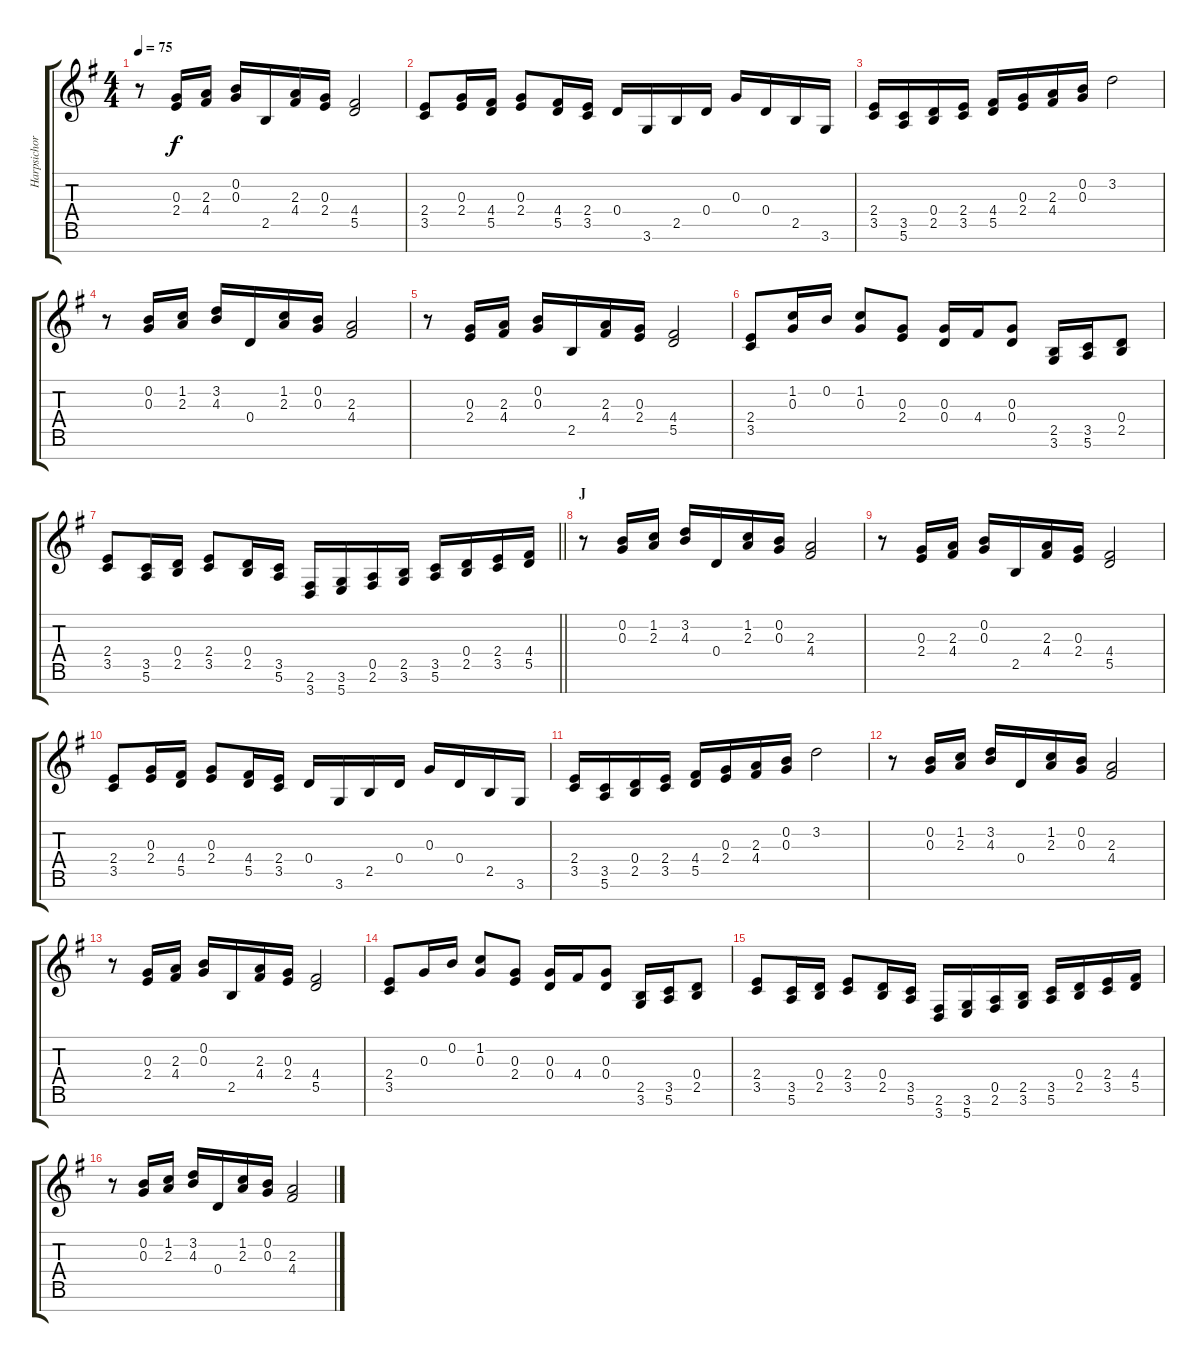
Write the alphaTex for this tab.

\track ("Harpsichord (Right Hand)" "Harpsichor") {instrument harpsichord}
\staff {score tabs}
\tuning (E5 B4 G4 D4 A3 E3 B2) {hide}
\ts (4 4)
\tempo 75
\clef g2
\ks g
r.8{dy f} (0.3 2.4).16 (2.3 4.4).16 (0.2 0.3).16 2.5.16 (2.3 4.4).16 (0.3 2.4).16 (4.4 5.5).2 |
(2.4 3.5).8 (0.3 2.4).16 (4.4 5.5).16 (0.3 2.4).8 (4.4 5.5).16 (2.4 3.5).16 0.4.16 3.6.16 2.5.16 0.4.16 0.3.16 0.4.16 2.5.16 3.6.16 |
(2.4 3.5).16 (3.5 5.6).16 (0.4 2.5).16 (2.4 3.5).16 (4.4 5.5).16 (0.3 2.4).16 (2.3 4.4).16 (0.2 0.3).16 3.2.2 |
r.8 (0.2 0.3).16 (1.2 2.3).16 (3.2 4.3).16 0.4.16 (1.2 2.3).16 (0.2 0.3).16 (2.3 4.4).2 |
r.8 (0.3 2.4).16 (2.3 4.4).16 (0.2 0.3).16 2.5.16 (2.3 4.4).16 (0.3 2.4).16 (4.4 5.5).2 |
(2.4 3.5).8 (1.2 0.3).16 0.2.16 (1.2 0.3).8 (0.3 2.4).8 (0.3 0.4).16 4.4.16 (0.3 0.4).8 (2.5 3.6).16 (3.5 5.6).16 (0.4 2.5).8 |
\barLineRight lightlight
(2.4 3.5).8 (3.5 5.6).16 (0.4 2.5).16 (2.4 3.5).8 (0.4 2.5).16 (3.5 5.6).16 (2.6 3.7).16 (3.6 5.7).16 (0.5 2.6).16 (2.5 3.6).16 (3.5 5.6).16 (0.4 2.5).16 (2.4 3.5).16 (4.4 5.5).16 |
\section ("" "J")
r.8 (0.2 0.3).16 (1.2 2.3).16 (3.2 4.3).16 0.4.16 (1.2 2.3).16 (0.2 0.3).16 (2.3 4.4).2 |
r.8 (0.3 2.4).16 (2.3 4.4).16 (0.2 0.3).16 2.5.16 (2.3 4.4).16 (0.3 2.4).16 (4.4 5.5).2 |
(2.4 3.5).8 (0.3 2.4).16 (4.4 5.5).16 (0.3 2.4).8 (4.4 5.5).16 (2.4 3.5).16 0.4.16 3.6.16 2.5.16 0.4.16 0.3.16 0.4.16 2.5.16 3.6.16 |
(2.4 3.5).16 (3.5 5.6).16 (0.4 2.5).16 (2.4 3.5).16 (4.4 5.5).16 (0.3 2.4).16 (2.3 4.4).16 (0.2 0.3).16 3.2.2 |
r.8 (0.2 0.3).16 (1.2 2.3).16 (3.2 4.3).16 0.4.16 (1.2 2.3).16 (0.2 0.3).16 (2.3 4.4).2 |
r.8 (0.3 2.4).16 (2.3 4.4).16 (0.2 0.3).16 2.5.16 (2.3 4.4).16 (0.3 2.4).16 (4.4 5.5).2 |
(2.4 3.5).8 0.3.16 0.2.16 (1.2 0.3).8 (0.3 2.4).8 (0.3 0.4).16 4.4.16 (0.3 0.4).8 (2.5 3.6).16 (3.5 5.6).16 (0.4 2.5).8 |
(2.4 3.5).8 (3.5 5.6).16 (0.4 2.5).16 (2.4 3.5).8 (0.4 2.5).16 (3.5 5.6).16 (2.6 3.7).16 (3.6 5.7).16 (0.5 2.6).16 (2.5 3.6).16 (3.5 5.6).16 (0.4 2.5).16 (2.4 3.5).16 (4.4 5.5).16 |
r.8 (0.2 0.3).16 (1.2 2.3).16 (3.2 4.3).16 0.4.16 (1.2 2.3).16 (0.2 0.3).16 (2.3 4.4).2
